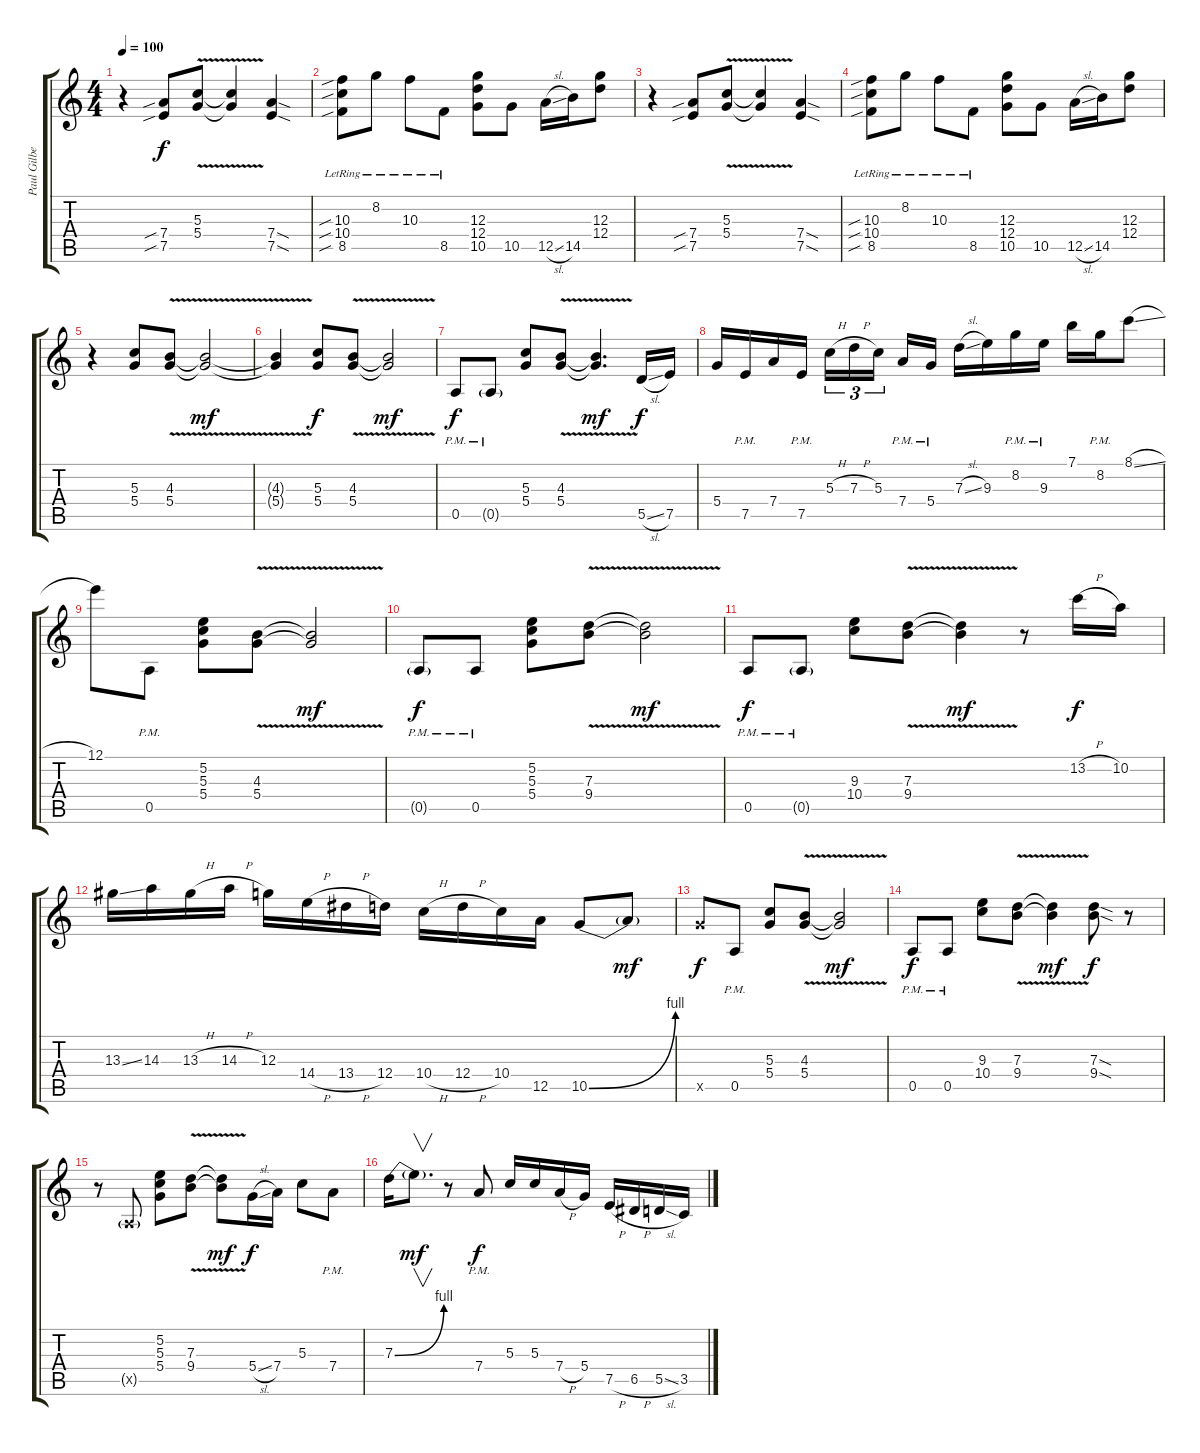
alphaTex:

\track ("Paul Gilbert" "Paul Gilbe") {instrument overdrivenguitar}
\staff {score tabs}
\tuning (E4 B3 G3 D3 A2 E2) {hide}
\ts (4 4)
\tempo 100
\clef g2
\ks c
r.4{dy f} (7.4{sib} 7.5{sib}).8 (5.3{v} 5.4{v}).8 (5.3{v t} 5.4{v t}).4 (7.4{sod} 7.5{sod}).4 |
(10.3{sib lr} 10.4{sib lr} 8.5{sib lr}).8 8.2{lr}.8 10.3{lr}.8 8.5{lr}.8 (12.3 12.4 10.5).8 10.5.8 12.5{sl}.16 14.5.16 (12.3 12.4).8 |
r.4 (7.4{sib} 7.5{sib}).8 (5.3{v} 5.4{v}).8 (5.3{v t} 5.4{v t}).4 (7.4{sod} 7.5{sod}).4 |
(10.3{sib lr} 10.4{sib lr} 8.5{sib lr}).8 8.2{lr}.8 10.3{lr}.8 8.5{lr}.8 (12.3 12.4 10.5).8 10.5.8 12.5{sl}.16 14.5.16 (12.3 12.4).8 |
r.4 (5.3 5.4).8 (4.3{v} 5.4{v}).8 (4.3{v t} 5.4{v t}).2{dy mf} |
(4.3{v t} 5.4{v t}).4 (5.3 5.4).8{dy f} (4.3{v} 5.4{v}).8 (4.3{v t} 5.4{v t}).2{dy mf} |
0.5{pm}.8{dy f} 0.5{g pm}.8 (5.3 5.4).8 (4.3{v} 5.4{v}).8 (4.3{v t} 5.4{v t}).4{d dy mf} 5.5{sl}.16{dy f} 7.5.16 |
5.4.16 7.5{pm}.16 7.4.16 7.5{pm}.16 5.3{h}.16{tu (3 2)} 7.3{h}.16{tu (3 2)} 5.3.16{tu (3 2) beam splitsecondary} 7.4{pm}.16 5.4{pm}.16 7.3{sl}.16 9.3.16 8.2{pm}.16 9.3{pm}.16 7.1.16 8.2{pm}.16 8.1{sl}.8 |
12.1.8 0.5{pm}.8 (5.2 5.3 5.4).8 (4.3{v} 5.4{v}).8 (4.3{v t} 5.4{v t}).2{dy mf} |
0.5{g pm}.8{dy f} 0.5{pm}.8 (5.2 5.3 5.4).8 (7.3{v} 9.4{v}).8 (7.3{v t} 9.4{v t}).2{dy mf} |
0.5{pm}.8{dy f} 0.5{g pm}.8 (9.3 10.4).8 (7.3{v} 9.4{v}).8 (7.3{v t} 9.4{v t}).4{dy mf} r.8 13.2{h}.16{dy f} 10.2.16 |
13.3{ss}.16 14.3.16 13.3{h}.16 14.3{h}.16 12.3.16 14.4{h}.16 13.4{h}.16 12.4.16 10.4{h}.16 12.4{h}.16 10.4.16 12.5.16 10.5{be (bend 0 0 60 4)}.8 10.5{t}.8{dy mf} |
10.5{x}.8{dy f} 0.5{pm}.8 (5.3 5.4).8 (4.3{v} 5.4{v}).8 (4.3{v t} 5.4{v t}).2{dy mf} |
0.5{pm}.8{dy f} 0.5{pm}.8 (9.3 10.4).8 (7.3{v} 9.4{v}).8 (7.3{v t} 9.4{v t}).4{dy mf} (7.3{sod} 9.4{sod}).8{dy f} r.8 |
r.8 0.5{g x}.8 (5.2 5.3 5.4).8 (7.3{v} 9.4{v}).8 (7.3{v t} 9.4{v t}).8{dy mf} 5.4{sl}.16{dy f} 7.4.16 5.3.8 7.4{pm}.8 |
7.3{be (bend 0 0 60 4)}.16 7.3{t}.8{v d dy mf} r.8 7.4{pm}.8{dy f} 5.3.16 5.3.16 7.4{h}.16 5.4.16 7.5{h}.16 6.5{h}.16 5.5{sl}.16 3.5.16
